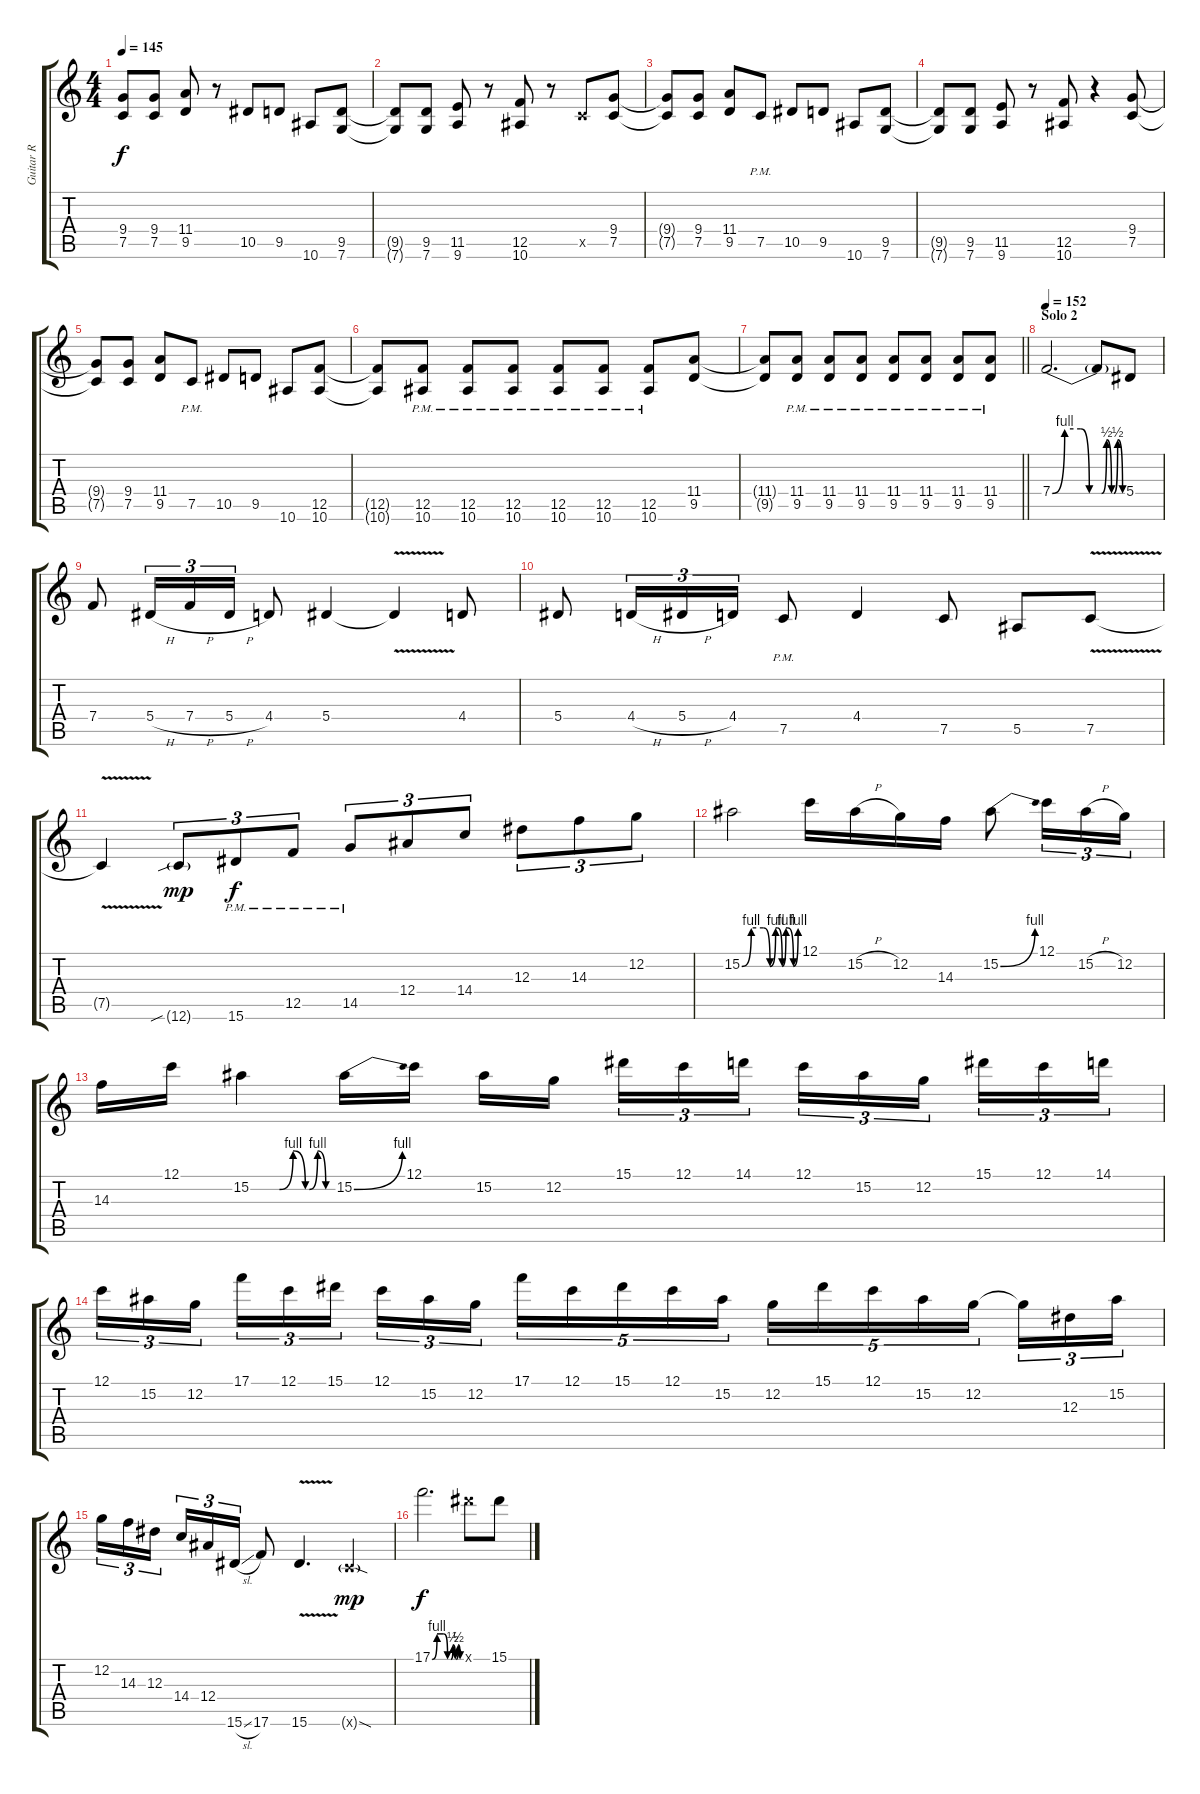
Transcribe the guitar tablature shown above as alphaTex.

\track ("Guitar R" "Guitar R") {instrument distortionguitar}
\staff {score tabs}
\tuning (C4 G3 Eb3 Bb2 F2 C2) {hide}
\ts (4 4)
\tempo 145
\clef g2
\ks c
(9.4{t} 7.5{t}).8{dy f} (9.4 7.5).8 (11.4 9.5).8 r.8 10.5.8 9.5.8 10.6.8 (9.5 7.6).8 |
(9.5{t} 7.6{t}).8 (9.5 7.6).8 (11.5 9.6).8 r.8 (12.5 10.6).8 r.8 7.5{x}.8 (9.4 7.5).8 |
(9.4{t} 7.5{t}).8 (9.4 7.5).8 (11.4 9.5).8 7.5{pm}.8 10.5.8 9.5.8 10.6.8 (9.5 7.6).8 |
(9.5{t} 7.6{t}).8 (9.5 7.6).8 (11.5 9.6).8 r.8 (12.5 10.6).8 r.4 (9.4 7.5).8 |
(9.4{t} 7.5{t}).8 (9.4 7.5).8 (11.4 9.5).8 7.5{pm}.8 10.5.8 9.5.8 10.6.8 (12.5 10.6).8 |
(12.5{t} 10.6{t}).8 (12.5{pm} 10.6{pm}).8 (12.5{pm} 10.6{pm}).8 (12.5{pm} 10.6{pm}).8 (12.5{pm} 10.6{pm}).8 (12.5{pm} 10.6{pm}).8 (12.5{pm} 10.6{pm}).8 (11.4 9.5).8 |
\barLineRight lightlight
(11.4{t} 9.5{t}).8 (11.4{pm} 9.5{pm}).8 (11.4{pm} 9.5{pm}).8 (11.4{pm} 9.5{pm}).8 (11.4{pm} 9.5{pm}).8 (11.4{pm} 9.5{pm}).8 (11.4{pm} 9.5{pm}).8 (11.4{pm} 9.5{pm}).8 |
\section ("" "Solo 2")
\tempo 152
7.4{be (custom 0 0 10 4 23 4 30 0 40 0 44 2 48 0 50 0 53 2 57 0 60 0)}.2{d volume 16 balance 8} 7.4{t}.8 5.4.8 |
7.4.8 5.4{h}.16{tu (3 2)} 7.4{h}.16{tu (3 2)} 5.4{h}.16{tu (3 2)} 4.4.8 5.4.4 5.4{v t}.4 4.4.8 |
5.4.8 4.4{h}.16{tu (3 2)} 5.4{h}.16{tu (3 2)} 4.4.16{tu (3 2)} 7.5{pm}.8 4.4.4 7.5.8 5.5.8 7.5{v}.8 |
7.5{t}.4 12.6{sib g}.8{tu (3 2) dy mp} 15.6{pm}.8{tu (3 2) dy f} 12.5{pm}.8{tu (3 2)} 14.5{pm}.8{tu (3 2)} 12.4.8{tu (3 2)} 14.4.8{tu (3 2)} 12.3.8{tu (3 2)} 14.3.8{tu (3 2)} 12.2.8{tu (3 2)} |
15.2{be (custom 0 0 10 4 23 4 30 0 36 4 38 4 43 0 47 4 49 4 55 0 60 4)}.2 12.1.16 15.2{h}.16 12.2.16 14.3.16 15.2{be (bend 0 0 60 4)}.8 12.1.16{tu (3 2)} 15.2{h}.16{tu (3 2)} 12.2.16{tu (3 2)} |
14.3.16 12.1.16 15.2{be (custom 0 0 21 0 31 4 40 0 43 0 49 4 55 0 60 0)}.4 15.2{be (bend 0 0 60 4)}.16 12.1.16 15.2.16 12.2.16{beam splitsecondary} 15.1.16{tu (3 2)} 12.1.16{tu (3 2)} 14.1.16{tu (3 2)} 12.1.16{tu (3 2)} 15.2.16{tu (3 2)} 12.2.16{tu (3 2) beam splitsecondary} 15.1.16{tu (3 2)} 12.1.16{tu (3 2)} 14.1.16{tu (3 2)} |
12.1.16{tu (3 2)} 15.2.16{tu (3 2)} 12.2.16{tu (3 2) beam splitsecondary} 17.1.16{tu (3 2)} 12.1.16{tu (3 2)} 15.1.16{tu (3 2)} 12.1.16{tu (3 2)} 15.2.16{tu (3 2)} 12.2.16{tu (3 2) beam splitsecondary} 17.1.16{tu (5 4)} 12.1.16{tu (5 4)} 15.1.16{tu (5 4)} 12.1.16{tu (5 4)} 15.2.16{tu (5 4) beam splitsecondary} 12.2.16{tu (5 4)} 15.1.16{tu (5 4)} 12.1.16{tu (5 4)} 15.2.16{tu (5 4)} 12.2.16{tu (5 4) beam splitsecondary} 12.2{t}.16{tu (3 2)} 12.3.16{tu (3 2)} 15.2.16{tu (3 2)} |
12.2.16{tu (3 2)} 14.3.16{tu (3 2)} 12.3.16{tu (3 2) beam splitsecondary} 14.4.16{tu (3 2)} 12.4.16{tu (3 2)} 15.6{sl}.16{tu (3 2)} 17.6.8 15.6{v}.4{d} 12.6{sod g x}.4{dy mp} |
17.1{be (custom 0 0 10 4 24 4 32 0 39 0 43 2 48 0 50 0 54 2 58 0 60 0)}.2{d dy f} 15.1{x}.8 15.1.8
